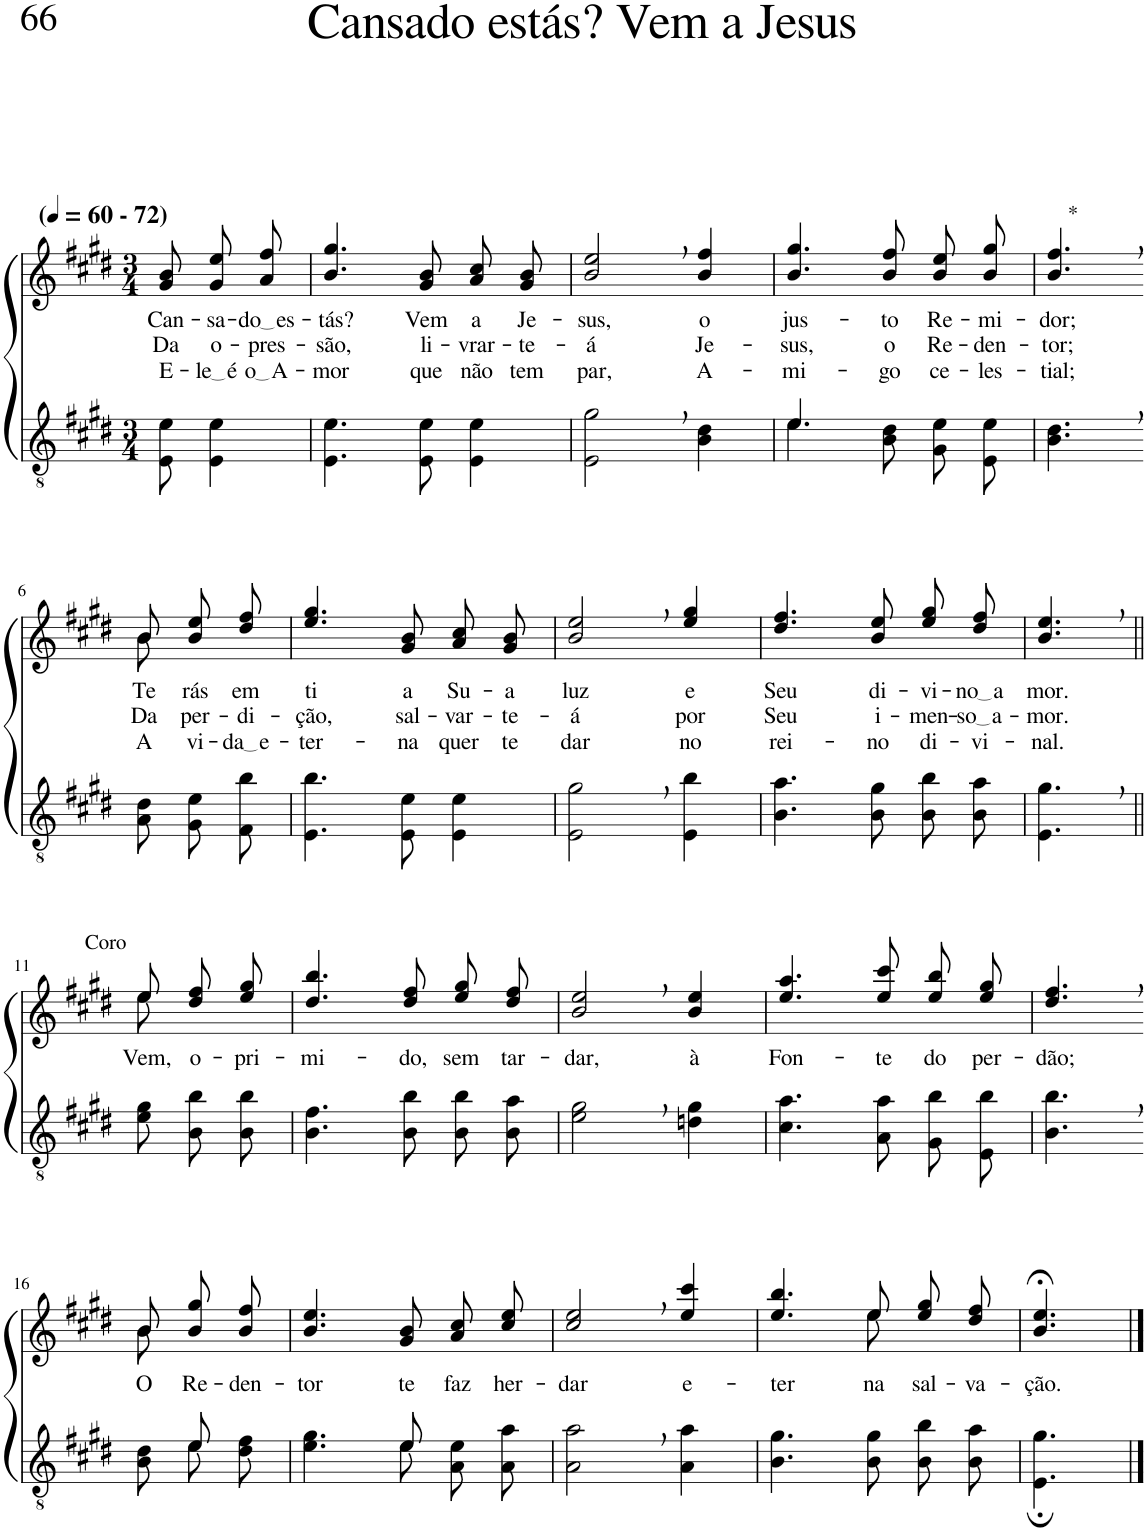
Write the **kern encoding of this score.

**kern	**kern	**text	**text	**text
*part2	*part1	*part1	*part1	*part1
*staff2	*staff1	*staff1	*staff1	*staff1
*I"Parte III e IV	*I"Parte I e II	*	*	*
*clefGv2	*clefG2	*	*	*
*Trd5c9	*Trd5c9	*	*	*
*k[f#c#g#d#]	*k[f#c#g#d#]	*	*	*
*M3/4	*M3/4	*	*	*
*MM60	*MM60	*	*	*
=1	=1	=1	=1	=1
!	!LO:TX:a:B:t=(	!	!	!
!	!LO:TX:a:B:t=- 72)	!	!	!
!	!	!LO:LY:b	!LO:LY:b	!LO:LY:b
8E\ 8e\	8g#/ 8b/	Can-	Da	E-
!	!	!LO:LY:b	!LO:LY:b	!LO:LY:b
4E\ 4e\	8g#\ 8ee\L	-sa-	o-	le é
!	!	!LO:LY:b	!LO:LY:b	!LO:LY:b
.	8a\ 8ff#\J	do es	-pres-	o A
=2	=2	=2	=2	=2
!	!	!LO:LY:b	!LO:LY:b	!LO:LY:b
4.E\ 4.e\	4.b/ 4.gg#/	-tás?	-são,	-mor
!	!	!LO:LY:b	!LO:LY:b	!LO:LY:b
8E\ 8e\	8g#/ 8b/	Vem	li-	que
!	!	!LO:LY:b	!LO:LY:b	!LO:LY:b
4E\ 4e\	8a/ 8cc#/L	a	-vrar-	não
!	!	!LO:LY:b	!LO:LY:b	!LO:LY:b
.	8g#/ 8b/J	Je-	-te-	tem
=3	=3	=3	=3	=3
!	!	!LO:LY:b	!LO:LY:b	!LO:LY:b
2E\, 2g#\,	2b/, 2ee/,	-sus,	-á	par,
!	!	!LO:LY:b	!LO:LY:b	!LO:LY:b
4B\ 4d#\	4b/ 4ff#/	o	Je-	A-
=4	=4	=4	=4	=4
*^	*	*	*	*
!	!	!	!LO:LY:b	!LO:LY:b	!LO:LY:b
4.e/	4.e\	4.b/ 4.gg#/	jus-	-sus,	-mi-
!	!	!	!LO:LY:b	!LO:LY:b	!LO:LY:b
4.ryy	8B\ 8d#\	8b/ 8ff#/	-to	o	-go
!	!	!	!LO:LY:b	!LO:LY:b	!LO:LY:b
.	8G#\ 8e\L	8b\ 8ee\L	Re-	Re-	ce-
!	!	!	!LO:LY:b	!LO:LY:b	!LO:LY:b
.	8E\ 8e\J	8b\ 8gg#\J	-mi-	-den-	-les-
=5	=5	=5	=5	=5	=5
!	!	!LO:TX:a:t=*	!	!	!
!	!	!	!LO:LY:b	!LO:LY:b	!LO:LY:b
*v	*v	*	*	*	*
4.B\, 4.d#\,	4.b/, 4.ff#/,	-dor;	-tor;	-tial;
!!LO:LB:g=z
=6-	=6-	=6-	=6-	=6-
*	*^	*	*	*
!	!	!	!LO:LY:b	!LO:LY:b	!LO:LY:b
8A\ 8d#\	8b/	8b\	Te-	Da	A
!	!	!	!LO:LY:b	!LO:LY:b	!LO:LY:b
8G#\ 8e\L	8b\ 8ee\L	4ryy	-rás	per-	vi-
!	!	!	!LO:LY:b	!LO:LY:b	!LO:LY:b
8F#\ 8b\J	8dd#\ 8ff#\J	.	em	-di-	da e
*	*v	*v	*	*	*
=7	=7	=7	=7	=7
!	!	!LO:LY:b	!LO:LY:b	!LO:LY:b
4.E\ 4.b\	4.ee/ 4.gg#/	ti	-ção,	-ter-
!	!	!LO:LY:b	!LO:LY:b	!LO:LY:b
8E\ 8e\	8g#/ 8b/	a	sal-	-na
!	!	!LO:LY:b	!LO:LY:b	!LO:LY:b
4E\ 4e\	8a/ 8cc#/L	Su-	-var-	quer
!	!	!LO:LY:b	!LO:LY:b	!LO:LY:b
.	8g#/ 8b/J	-a	-te-	te
=8	=8	=8	=8	=8
!	!	!LO:LY:b	!LO:LY:b	!LO:LY:b
2E\, 2g#\,	2b/, 2ee/,	luz	-á	dar
!	!	!LO:LY:b	!LO:LY:b	!LO:LY:b
4E\ 4b\	4ee/ 4gg#/	e	por	no
=9	=9	=9	=9	=9
!	!	!LO:LY:b	!LO:LY:b	!LO:LY:b
4.B\ 4.a\	4.dd#/ 4.ff#/	Seu	Seu	rei-
!	!	!LO:LY:b	!LO:LY:b	!LO:LY:b
8B\ 8g#\	8b/ 8ee/	di-	i-	-no
!	!	!LO:LY:b	!LO:LY:b	!LO:LY:b
8B\ 8b\L	8ee\ 8gg#\L	-vi-	-men-	di-
!	!	!LO:LY:b	!LO:LY:b	!LO:LY:b
8B\ 8a\J	8dd#\ 8ff#\J	no a	so a	-vi-
=10	=10	=10	=10	=10
!	!	!LO:LY:b	!LO:LY:b	!LO:LY:b
4.E\, 4.g#\,	4.b/, 4.ee/,	mor.	-mor.	-nal.
!!LO:LB:g=z
=11||	=11||	=11||	=11||	=11||
*	*^	*	*	*
!	!LO:TX:a:t=Coro	!	!	!	!
!	!	!	!LO:LY:b	!	!
8e\ 8g#\	8ee/	8ee\	Vem,	.	.
!	!	!	!LO:LY:b	!	!
8B\ 8b\L	8dd#\ 8ff#\L	4ryy	o-	.	.
!	!	!	!LO:LY:b	!	!
8B\ 8b\J	8ee\ 8gg#\J	.	-pri-	.	.
*	*v	*v	*	*	*
=12	=12	=12	=12	=12
!	!	!LO:LY:b	!	!
4.B\ 4.f#\	4.dd#/ 4.bb/	-mi-	.	.
!	!	!LO:LY:b	!	!
8B\ 8b\	8dd#/ 8ff#/	-do,	.	.
!	!	!LO:LY:b	!	!
8B\ 8b\L	8ee\ 8gg#\L	sem	.	.
!	!	!LO:LY:b	!	!
8B\ 8a\J	8dd#\ 8ff#\J	tar-	.	.
=13	=13	=13	=13	=13
!	!	!LO:LY:b	!	!
2e\, 2g#\,	2b/, 2ee/,	-dar,	.	.
!	!	!LO:LY:b	!	!
4dn\ 4g#\	4b/ 4ee/	à	.	.
=14	=14	=14	=14	=14
!	!	!LO:LY:b	!	!
4.c#\ 4.a\	4.ee/ 4.aa/	Fon-	.	.
!	!	!LO:LY:b	!	!
8A\ 8a\	8ee/ 8ccc#/	-te	.	.
!	!	!LO:LY:b	!	!
8G#\ 8b\L	8ee\ 8bb\L	do	.	.
!	!	!LO:LY:b	!	!
8E\ 8b\J	8ee\ 8gg#\J	per-	.	.
=15	=15	=15	=15	=15
!	!	!LO:LY:b	!	!
4.B\, 4.b\,	4.dd#/, 4.ff#/,	-dão;	.	.
!!LO:LB:g=z
=16-	=16-	=16-	=16-	=16-
*^	*^	*	*	*
!	!	!	!	!LO:LY:b	!	!
8ryy	8B\ 8d#\	8b/	8b\	-O	.	.
!	!	!	!	!LO:LY:b	!	!
8e/	8e\L	8b\ 8gg#\L	4ryy	Re-	.	.
!	!	!	!	!LO:LY:b	!	!
8ryy	8d#\ 8f#\J	8b\ 8ff#\J	.	-den-	.	.
*	*	*v	*v	*	*	*
=17	=17	=17	=17	=17	=17
!	!	!	!LO:LY:b	!	!
4.ryy	4.e\ 4.g#\	4.b/ 4.ee/	-tor	.	.
!	!	!	!LO:LY:b	!	!
8e/	8e\	8g#/ 8b/	te	.	.
!	!	!	!LO:LY:b	!	!
4ryy	8A\ 8e\L	8a\ 8cc#\L	faz	.	.
!	!	!	!LO:LY:b	!	!
.	8A\ 8a\J	8cc#\ 8ee\J	her-	.	.
=18	=18	=18	=18	=18	=18
!	!	!	!LO:LY:b	!	!
*v	*v	*	*	*	*
2A\, 2a\,	2cc#/, 2ee/,	-dar	.	.
!	!	!LO:LY:b	!	!
4A\ 4a\	4ee/ 4ccc#/	e-	.	.
=19	=19	=19	=19	=19
!	!	!LO:LY:b	!	!
*	*^	*	*	*
4.B\ 4.g#\	4.ee/ 4.bb/	4.ryy	-ter-	.	.
!	!	!	!LO:LY:b	!	!
8B\ 8g#\	8ee/	8ee\	-na	.	.
!	!	!	!LO:LY:b	!	!
8B\ 8b\L	8ee\ 8gg#\L	4ryy	sal-	.	.
!	!	!	!LO:LY:b	!	!
8B\ 8a\J	8dd#\ 8ff#\J	.	-va-	.	.
*	*v	*v	*	*	*
=20	=20	=20	=20	=20
!	!	!LO:LY:b	!	!
4.E\; 4.g#\;	4.b/;< 4.ee/;<	-ção.	.	.
==	==	==	==	==
*-	*-	*-	*-	*-
